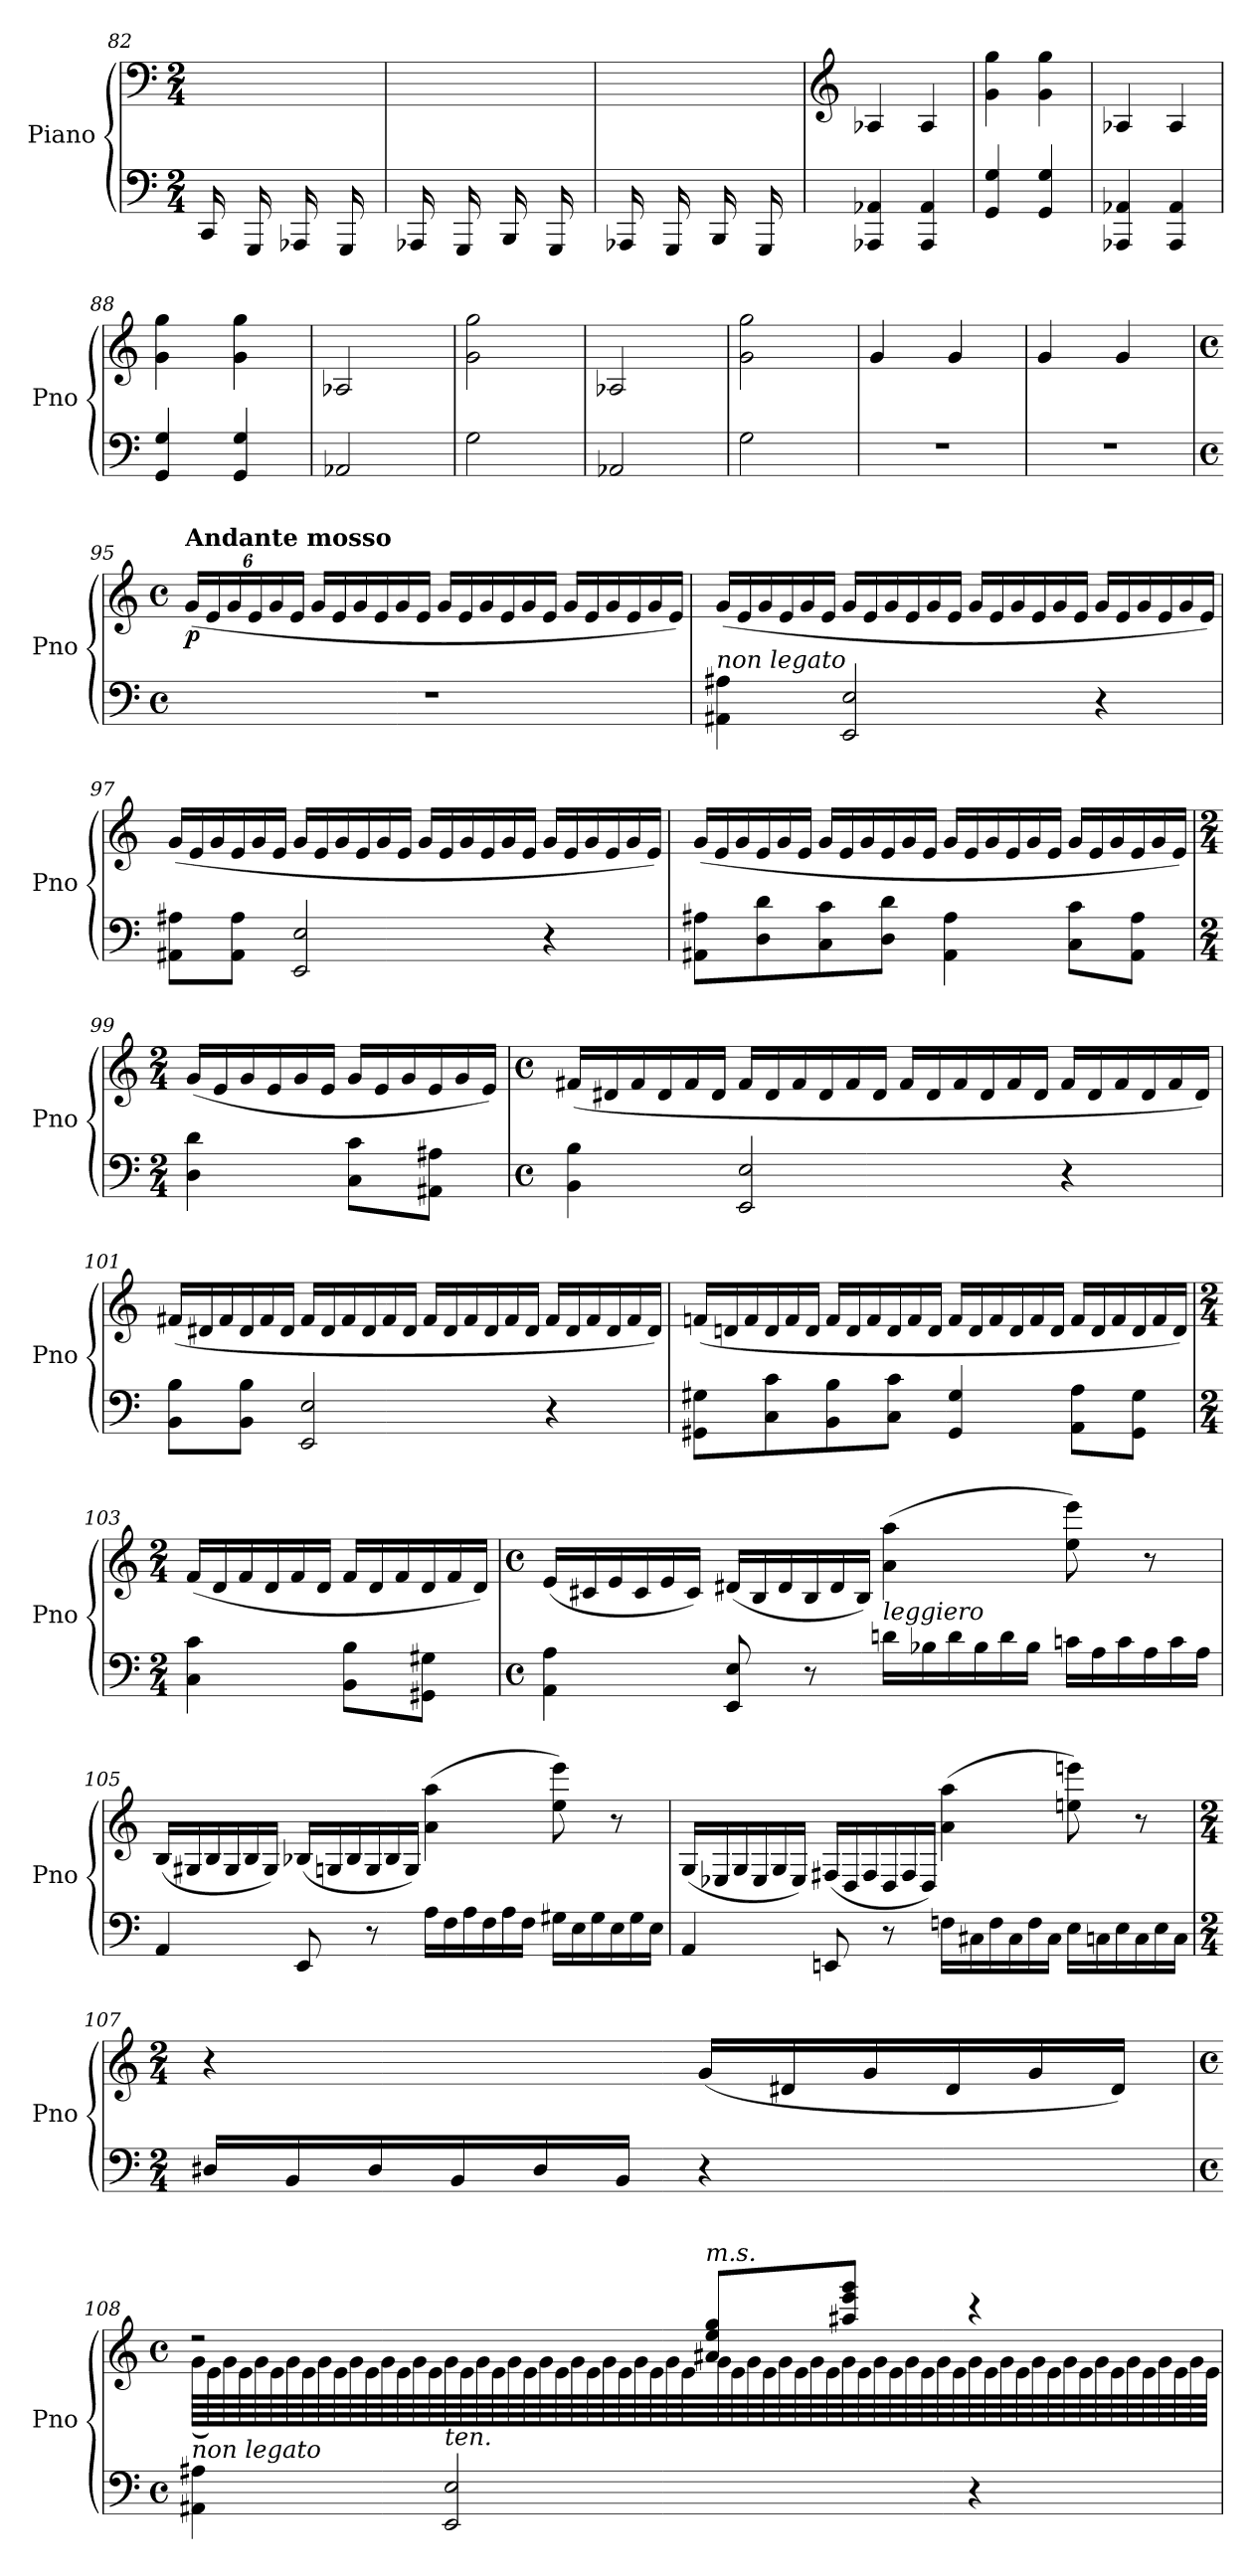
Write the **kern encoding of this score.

**kern	**kern	**dynam
*part1	*part1	*part1
*staff2	*staff1	*staff1/2
*I"Piano	*	*
*I'Pno	*	*
*clefF4	*clefF4	*
*k[]	*k[]	*
*M2/4	*M2/4	*
=82	=82	=82
*^	*	*
16CC/LL	2ryy	16ryy	.
16ryy	.	16C\	.
16GGG/	.	16ryy	.
16ryy	.	16GG\JJ	.
16AAA-X/LL	.	16ryy	.
16ryy	.	16AA-X\	.
16GGG/	.	16ryy	.
16ryy	.	16GG\JJ	.
=83	=83	=83	=83
16AAA-X/LL	2ryy	16ryy	.
16ryy	.	16AA-X\	.
16GGG/	.	16ryy	.
16ryy	.	16GG\JJ	.
16BBB/LL	.	16ryy	.
16ryy	.	16BB\	.
16GGG/	.	16ryy	.
16ryy	.	16GG\JJ	.
!!LO:LB:g=z
=84	=84	=84	=84
16AAA-X/LL	2ryy	16ryy	.
16ryy	.	16AA-X\	.
16GGG/	.	16ryy	.
16ryy	.	16GG\JJ	.
16BBB/LL	.	16ryy	.
16ryy	.	16BB\	.
16GGG/	.	16ryy	.
16ryy	.	16GG\JJ	.
*v	*v	*	*
=85	=85	=85
*	*clefG2	*
4AAA-X/ 4AA-X/	4A-X/	.
4AAA-/ 4AA-/	4A-/	.
=86	=86	=86
4GG/ 4G/	4g\ 4gg\	.
4GG/ 4G/	4g\ 4gg\	.
=87	=87	=87
4AAA-X/ 4AA-X/	4A-X/	.
4AAA-/ 4AA-/	4A-/	.
=88	=88	=88
4GG/ 4G/	4g\ 4gg\	.
4GG/ 4G/	4g\ 4gg\	.
=89	=89	=89
2AA-X/	2A-X/	.
=90	=90	=90
2G\	2g\ 2gg\	.
=91	=91	=91
2AA-X/	2A-X/	.
=92	=92	=92
2G\	2g\ 2gg\	.
=93	=93	=93
2r	4g/	.
.	4g/	.
=94	=94	=94
2r	4g/	.
.	4g/	.
!!LO:PB:g=z
=95	=95	=95
*M4/4	*M4/4	*
*met(c)	*met(c)	*
*	*Xbrackettup	*
!	!LO:TX:a:B:t=Andante mosso	!
!	!	!LO:DY:b
1r	(24g/LL	p
.	24e/	.
.	24g/	.
.	24e/	.
.	24g/	.
.	24e/JJ	.
*	*Xtuplet	*
.	24g/LL	.
.	24e/	.
.	24g/	.
.	24e/	.
.	24g/	.
.	24e/JJ	.
.	24g/LL	.
.	24e/	.
.	24g/	.
.	24e/	.
.	24g/	.
.	24e/JJ	.
.	24g/LL	.
.	24e/	.
.	24g/	.
.	24e/	.
.	24g/	.
.	24e/JJ)	.
=96	=96	=96
!LO:TX:a:i:t=non legato	!	!
4AA#X\ 4A#X\	(24g/LL	.
.	24e/	.
.	24g/	.
.	24e/	.
.	24g/	.
.	24e/JJ	.
2EE/ 2E/	24g/LL	.
.	24e/	.
.	24g/	.
.	24e/	.
.	24g/	.
.	24e/JJ	.
.	24g/LL	.
.	24e/	.
.	24g/	.
.	24e/	.
.	24g/	.
.	24e/JJ	.
4r	24g/LL	.
.	24e/	.
.	24g/	.
.	24e/	.
.	24g/	.
.	24e/JJ)	.
!!LO:LB:g=z
=97	=97	=97
8AA#X\ 8A#X\L	(24g/LL	.
.	24e/	.
.	24g/	.
8AA#\ 8A#\J	24e/	.
.	24g/	.
.	24e/JJ	.
2EE/ 2E/	24g/LL	.
.	24e/	.
.	24g/	.
.	24e/	.
.	24g/	.
.	24e/JJ	.
.	24g/LL	.
.	24e/	.
.	24g/	.
.	24e/	.
.	24g/	.
.	24e/JJ	.
4r	24g/LL	.
.	24e/	.
.	24g/	.
.	24e/	.
.	24g/	.
.	24e/JJ)	.
=98	=98	=98
8AA#X\ 8A#X\L	(24g/LL	.
.	24e/	.
.	24g/	.
8D\ 8d\	24e/	.
.	24g/	.
.	24e/JJ	.
8C\ 8c\	24g/LL	.
.	24e/	.
.	24g/	.
8D\ 8d\J	24e/	.
.	24g/	.
.	24e/JJ	.
4AA#\ 4A#\	24g/LL	.
.	24e/	.
.	24g/	.
.	24e/	.
.	24g/	.
.	24e/JJ	.
8C\ 8c\L	24g/LL	.
.	24e/	.
.	24g/	.
8AA#\ 8A#\J	24e/	.
.	24g/	.
.	24e/JJ)	.
!!LO:LB:g=z
=99	=99	=99
*M2/4	*M2/4	*
4D\ 4d\	(24g/LL	.
.	24e/	.
.	24g/	.
.	24e/	.
.	24g/	.
.	24e/JJ	.
8C\ 8c\L	24g/LL	.
.	24e/	.
.	24g/	.
8AA#X\ 8A#X\J	24e/	.
.	24g/	.
.	24e/JJ)	.
=100	=100	=100
*M4/4	*M4/4	*
*met(c)	*met(c)	*
4BB\ 4B\	(24f#X/LL	.
.	24d#X/	.
.	24f#/	.
.	24d#/	.
.	24f#/	.
.	24d#/JJ	.
2EE/ 2E/	24f#/LL	.
.	24d#/	.
.	24f#/	.
.	24d#/	.
.	24f#/	.
.	24d#/JJ	.
.	24f#/LL	.
.	24d#/	.
.	24f#/	.
.	24d#/	.
.	24f#/	.
.	24d#/JJ	.
4r	24f#/LL	.
.	24d#/	.
.	24f#/	.
.	24d#/	.
.	24f#/	.
.	24d#/JJ)	.
!!LO:LB:g=z
=101	=101	=101
8BB\ 8B\L	(24f#X/LL	.
.	24d#X/	.
.	24f#/	.
8BB\ 8B\J	24d#/	.
.	24f#/	.
.	24d#/JJ	.
2EE/ 2E/	24f#/LL	.
.	24d#/	.
.	24f#/	.
.	24d#/	.
.	24f#/	.
.	24d#/JJ	.
.	24f#/LL	.
.	24d#/	.
.	24f#/	.
.	24d#/	.
.	24f#/	.
.	24d#/JJ	.
4r	24f#/LL	.
.	24d#/	.
.	24f#/	.
.	24d#/	.
.	24f#/	.
.	24d#/JJ)	.
=102	=102	=102
8GG#X\ 8G#X\L	(24fn/LL	.
.	24dn/	.
.	24f/	.
8C\ 8c\	24d/	.
.	24f/	.
.	24d/JJ	.
8BB\ 8B\	24f/LL	.
.	24d/	.
.	24f/	.
8C\ 8c\J	24d/	.
.	24f/	.
.	24d/JJ	.
4GG#/ 4G#/	24f/LL	.
.	24d/	.
.	24f/	.
.	24d/	.
.	24f/	.
.	24d/JJ	.
8AA\ 8A\L	24f/LL	.
.	24d/	.
.	24f/	.
8GG#\ 8G#\J	24d/	.
.	24f/	.
.	24d/JJ)	.
!!LO:LB:g=z
=103	=103	=103
*M2/4	*M2/4	*
4C\ 4c\	(24f/LL	.
.	24d/	.
.	24f/	.
.	24d/	.
.	24f/	.
.	24d/JJ	.
8BB\ 8B\L	24f/LL	.
.	24d/	.
.	24f/	.
8GG#X\ 8G#X\J	24d/	.
.	24f/	.
.	24d/JJ)	.
=104	=104	=104
*M4/4	*M4/4	*
*met(c)	*met(c)	*
4AA\ 4A\	(24e/LL	.
.	24c#X/	.
.	24e/	.
.	24c#/	.
.	24e/	.
.	24c#/JJ)	.
8EE/ 8E/	(24d#X/LL	.
.	24B/	.
.	24d#/	.
8r	24B/	.
.	24d#/	.
.	24B/JJ)	.
*Xtuplet	*	*
!LO:TX:a:i:t=leggiero	!	!
24dn\LL	(4a\ 4aa\	.
24B-X\	.	.
24d\	.	.
24B-\	.	.
24d\	.	.
24B-\JJ	.	.
24cn\LL	8ee\ 8eee\)	.
24A\	.	.
24c\	.	.
24A\	8r	.
24c\	.	.
24A\JJ	.	.
!!LO:LB:g=z
=105	=105	=105
4AA/	(24B/LL	.
.	24G#X/	.
.	24B/	.
.	24G#/	.
.	24B/	.
.	24G#/JJ)	.
8EE/	(24B-X/LL	.
.	24Gn/	.
.	24B-/	.
8r	24G/	.
.	24B-/	.
.	24G/JJ)	.
24A\LL	(4a\ 4aa\	.
24F\	.	.
24A\	.	.
24F\	.	.
24A\	.	.
24F\JJ	.	.
24G#X\LL	8ee\ 8eee\)	.
24E\	.	.
24G#\	.	.
24E\	8r	.
24G#\	.	.
24E\JJ	.	.
=106	=106	=106
4AA/	(24G/LL	.
.	24E-X/	.
.	24G/	.
.	24E-/	.
.	24G/	.
.	24E-/JJ)	.
8EEn/	(24F#X/LL	.
.	24D/	.
.	24F#/	.
8r	24D/	.
.	24F#/	.
.	24D/JJ)	.
24Fn\LL	(4a\ 4aa\	.
24C#X\	.	.
24F\	.	.
24C#\	.	.
24F\	.	.
24C#\JJ	.	.
24E\LL	8een\ 8eeen\)	.
24Cn\	.	.
24E\	.	.
24C\	8r	.
24E\	.	.
24C\JJ	.	.
!!LO:PB:g=z
=107	=107	=107
*M2/4	*M2/4	*
24D#X/LL	4r	.
24BB/	.	.
24D#/	.	.
24BB/	.	.
24D#/	.	.
24BB/JJ	.	.
4r	(24g/LL	.
.	24d#X/	.
.	24g/	.
.	24d#/	.
.	24g/	.
.	24d#/JJ)	.
=108	=108	=108
*M4/4	*M4/4	*
*met(c)	*met(c)	*
*	*^	*
!LO:TX:a:i:t=non legato	!	!	!
*	*tremolo	*	*
4AA#X\ 4A#X\	2r	(64gLLLL	.
.	.	64e)	.
.	.	64g	.
.	.	64e)	.
.	.	64g	.
.	.	64e)	.
.	.	64g	.
.	.	64e)	.
.	.	64g	.
.	.	64e)	.
.	.	64g	.
.	.	64e)	.
.	.	64g	.
.	.	64e)	.
.	.	64g	.
.	.	64e)	.
!LO:TX:a:i:t=ten.	!	!	!
2EE/ 2E/	.	64g	.
.	.	64e)	.
.	.	64g	.
.	.	64e)	.
.	.	64g	.
.	.	64e)	.
.	.	64g	.
.	.	64e)	.
.	.	64g	.
.	.	64e)	.
.	.	64g	.
.	.	64e)	.
.	.	64g	.
.	.	64e)	.
.	.	64g	.
.	.	64e)	.
!	!LO:TX:a:i:t=m.s.	!	!
.	8a#X/ 8ee/ 8gg/L	64g	.
.	.	64e)	.
.	.	64g	.
.	.	64e)	.
.	.	64g	.
.	.	64e)	.
.	.	64g	.
.	.	64e)	.
.	8aa#X/ 8eee/ 8ggg/J	64g	.
.	.	64e)	.
.	.	64g	.
.	.	64e)	.
.	.	64g	.
.	.	64e)	.
.	.	64g	.
.	.	64e)	.
4r	4r	64g	.
.	.	64e)	.
.	.	64g	.
.	.	64e)	.
.	.	64g	.
.	.	64e)	.
.	.	64g	.
.	.	64e)	.
.	.	64g	.
.	.	64e)	.
.	.	64g	.
.	.	64e)	.
.	.	64g	.
.	.	64e)	.
.	.	64g	.
.	.	64e)JJJJ	.
*	*Xtremolo	*	*
.	.	.	.
.	.	.	.
.	.	.	.
.	.	.	.
.	.	.	.
.	.	.	.
.	.	.	.
.	.	.	.
.	.	.	.
.	.	.	.
.	.	.	.
.	.	.	.
.	.	.	.
.	.	.	.
.	.	.	.
.	.	.	.
.	.	.	.
.	.	.	.
.	.	.	.
.	.	.	.
.	.	.	.
.	.	.	.
.	.	.	.
.	.	.	.
.	.	.	.
.	.	.	.
.	.	.	.
.	.	.	.
.	.	.	.
.	.	.	.
.	.	.	.
.	.	.	.
*	*v	*v	*
=	=	=
*-	*-	*-
